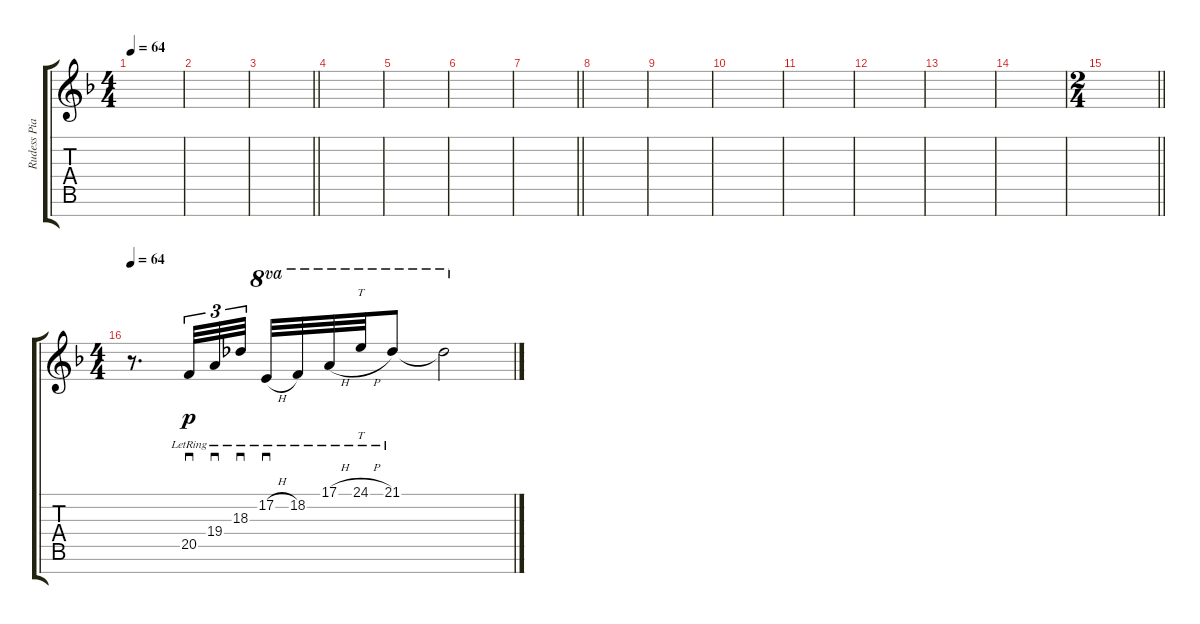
\track ("Rudess Piano" "Rudess Pia") {instrument acousticgrandpiano}
\staff {score tabs}
\tuning (E4 B3 G3 D3 A2 E2 B1) {hide}
\ts (4 4)
\tempo 64
\clef g2
\ks f
|
|
\barLineRight lightlight
|
|
|
|
\barLineRight lightlight
|
|
|
|
|
|
|
|
\ts (2 4)
\barLineRight lightlight
|
\ts (4 4)
\tempo 64
r.8{d} 20.5{lr}.32{sd tu (3 2) dy p} 19.4{lr}.32{sd tu (3 2)} 18.3{lr}.32{sd tu (3 2)} 17.2{h lr}.32{sd ot 8va} 18.2{lr}.32{ot 8va} 17.1{h lr}.32{ot 8va} 24.1{h lr}.32{tt ot 8va} 21.1{lr}.8{ot 8va} 21.1{t}.2{ot 8va}
